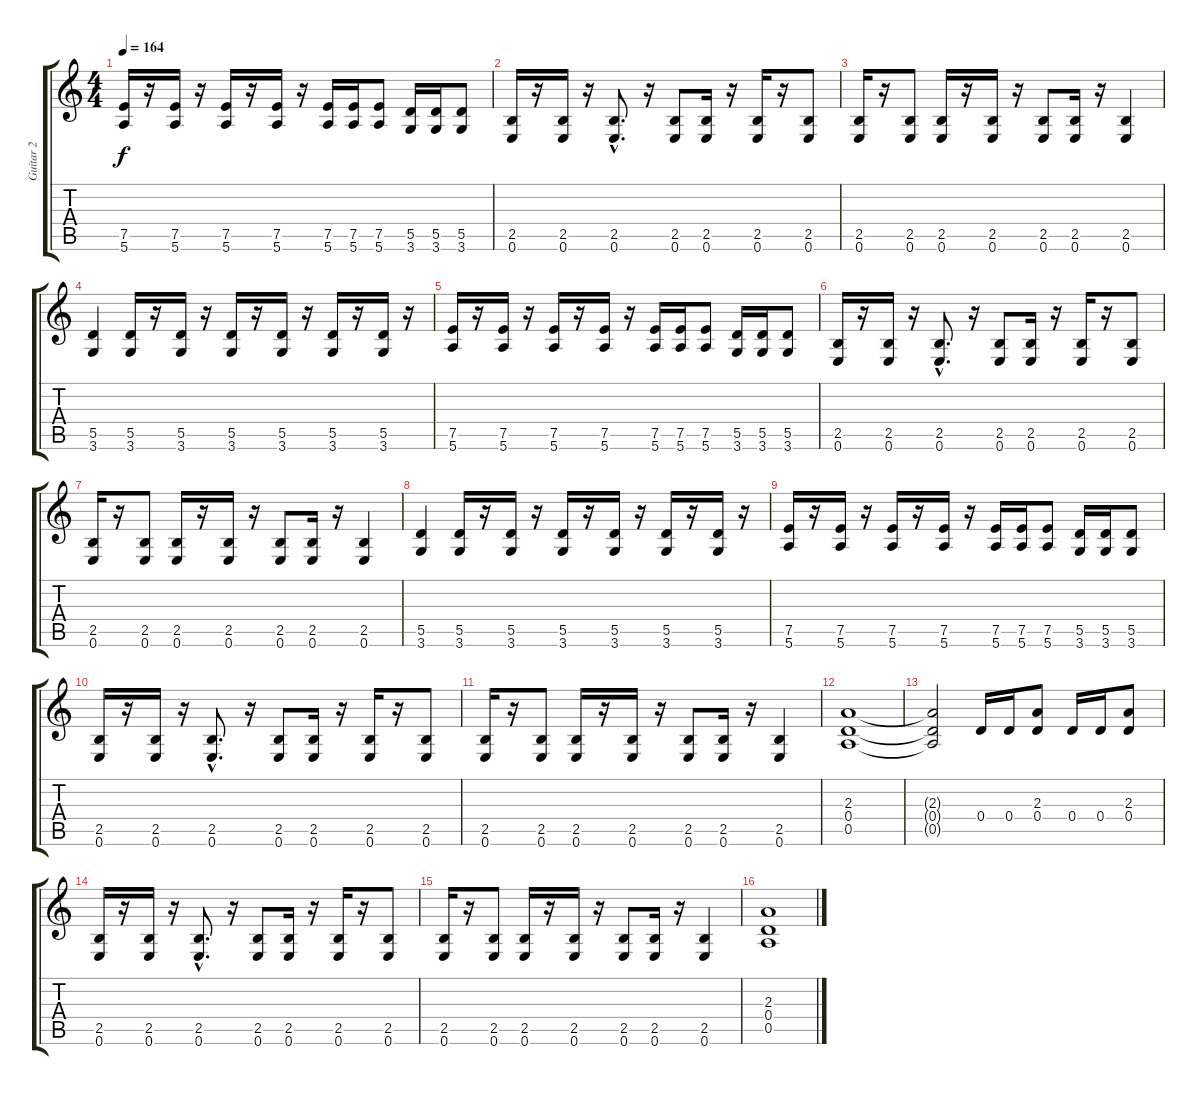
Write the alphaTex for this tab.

\track ("Guitar 2" "Guitar 2") {instrument distortionguitar}
\staff {score tabs}
\tuning (E4 B3 G3 D3 A2 E2) {hide}
\ts (4 4)
\tempo 164
\clef g2
\ks c
(7.5 5.6).16{dy f} r.16 (7.5 5.6).16 r.16 (7.5 5.6).16 r.16 (7.5 5.6).16 r.16 (7.5 5.6).16 (7.5 5.6).16 (7.5 5.6).8 (5.5 3.6).16 (5.5 3.6).16 (5.5 3.6).8 |
(2.5 0.6).16 r.16 (2.5 0.6).16 r.16 (2.5{hac} 0.6{hac}).8{d} r.16 (2.5 0.6).8 (2.5 0.6).16 r.16 (2.5 0.6).16 r.16 (2.5 0.6).8 |
(2.5 0.6).16 r.16 (2.5 0.6).8 (2.5 0.6).16 r.16 (2.5 0.6).16 r.16 (2.5 0.6).8 (2.5 0.6).16 r.16 (2.5 0.6).4 |
(5.5 3.6).4 (5.5 3.6).16 r.16 (5.5 3.6).16 r.16 (5.5 3.6).16 r.16 (5.5 3.6).16 r.16 (5.5 3.6).16 r.16 (5.5 3.6).16 r.16 |
(7.5 5.6).16 r.16 (7.5 5.6).16 r.16 (7.5 5.6).16 r.16 (7.5 5.6).16 r.16 (7.5 5.6).16 (7.5 5.6).16 (7.5 5.6).8 (5.5 3.6).16 (5.5 3.6).16 (5.5 3.6).8 |
(2.5 0.6).16 r.16 (2.5 0.6).16 r.16 (2.5{hac} 0.6{hac}).8{d} r.16 (2.5 0.6).8 (2.5 0.6).16 r.16 (2.5 0.6).16 r.16 (2.5 0.6).8 |
(2.5 0.6).16 r.16 (2.5 0.6).8 (2.5 0.6).16 r.16 (2.5 0.6).16 r.16 (2.5 0.6).8 (2.5 0.6).16 r.16 (2.5 0.6).4 |
(5.5 3.6).4 (5.5 3.6).16 r.16 (5.5 3.6).16 r.16 (5.5 3.6).16 r.16 (5.5 3.6).16 r.16 (5.5 3.6).16 r.16 (5.5 3.6).16 r.16 |
(7.5 5.6).16 r.16 (7.5 5.6).16 r.16 (7.5 5.6).16 r.16 (7.5 5.6).16 r.16 (7.5 5.6).16 (7.5 5.6).16 (7.5 5.6).8 (5.5 3.6).16 (5.5 3.6).16 (5.5 3.6).8 |
(2.5 0.6).16 r.16 (2.5 0.6).16 r.16 (2.5{hac} 0.6{hac}).8{d} r.16 (2.5 0.6).8 (2.5 0.6).16 r.16 (2.5 0.6).16 r.16 (2.5 0.6).8 |
(2.5 0.6).16 r.16 (2.5 0.6).8 (2.5 0.6).16 r.16 (2.5 0.6).16 r.16 (2.5 0.6).8 (2.5 0.6).16 r.16 (2.5 0.6).4 |
(2.3 0.4 0.5).1 |
(2.3{t} 0.4{t} 0.5{t}).2 0.4.16 0.4.16 (2.3 0.4).8 0.4.16 0.4.16 (2.3 0.4).8 |
(2.5 0.6).16 r.16 (2.5 0.6).16 r.16 (2.5{hac} 0.6{hac}).8{d} r.16 (2.5 0.6).8 (2.5 0.6).16 r.16 (2.5 0.6).16 r.16 (2.5 0.6).8 |
(2.5 0.6).16 r.16 (2.5 0.6).8 (2.5 0.6).16 r.16 (2.5 0.6).16 r.16 (2.5 0.6).8 (2.5 0.6).16 r.16 (2.5 0.6).4 |
(2.3 0.4 0.5).1
